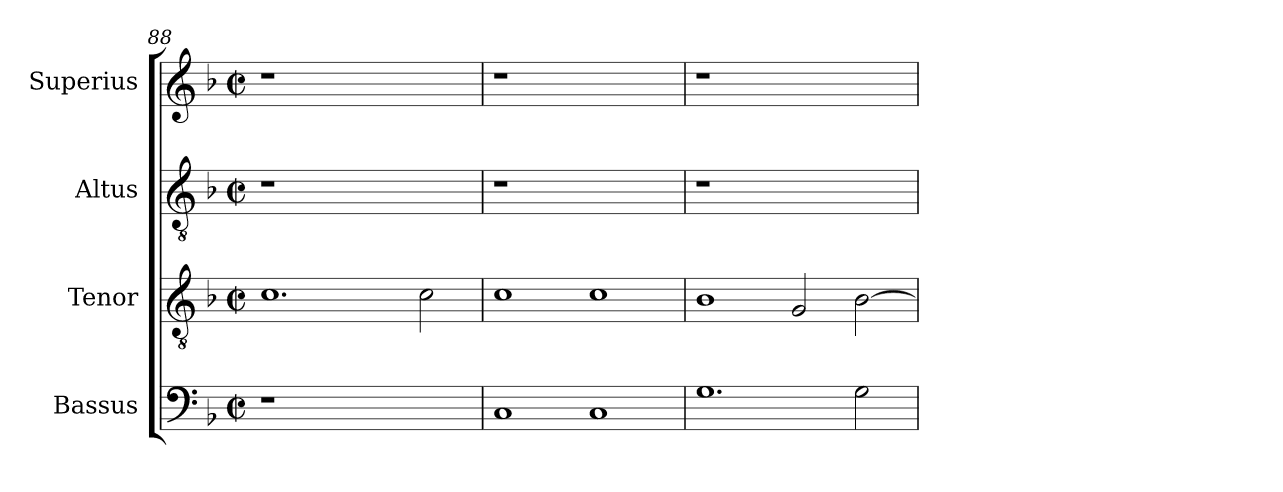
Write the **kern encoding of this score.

**kern	**kern	**kern	**kern
*part4	*part3	*part2	*part1
*staff4	*staff3	*staff2	*staff1
*I"Bassus	*I"Tenor	*I"Altus	*I"Superius
*I'B.	*I'T.	*I'A.	*I'S.
*clefF4	*clefGv2	*clefGv2	*clefG2
*	*ITrd7c12	*ITrd7c12	*
*k[b-]	*k[b-]	*k[b-]	*k[b-]
*F:	*F:	*F:	*F:
*M2/2	*M2/2	*M2/2	*M2/2
*met(c|)	*met(c|)	*met(c|)	*met(c|)
=88	=88	=88	=88
!LO:N:vis=1	!	!LO:N:vis=1	!LO:N:vis=1
1r	1.Ci	1r	1r
1ryy	.	1ryy	1ryy
.	2Ci\	.	.
=89	=89	=89	=89
!	!	!LO:N:vis=1	!LO:N:vis=1
1Ci	1Ci	1r	1r
1Ci	1Ci	1ryy	1ryy
=90	=90	=90	=90
!	!	!LO:N:vis=1	!LO:N:vis=1
1.Gi	1BB-i	1r	1r
.	2GGi/	1ryy	1ryy
2Gi\	[>2BB-i\	.	.
=	=	=	=
*-	*-	*-	*-
